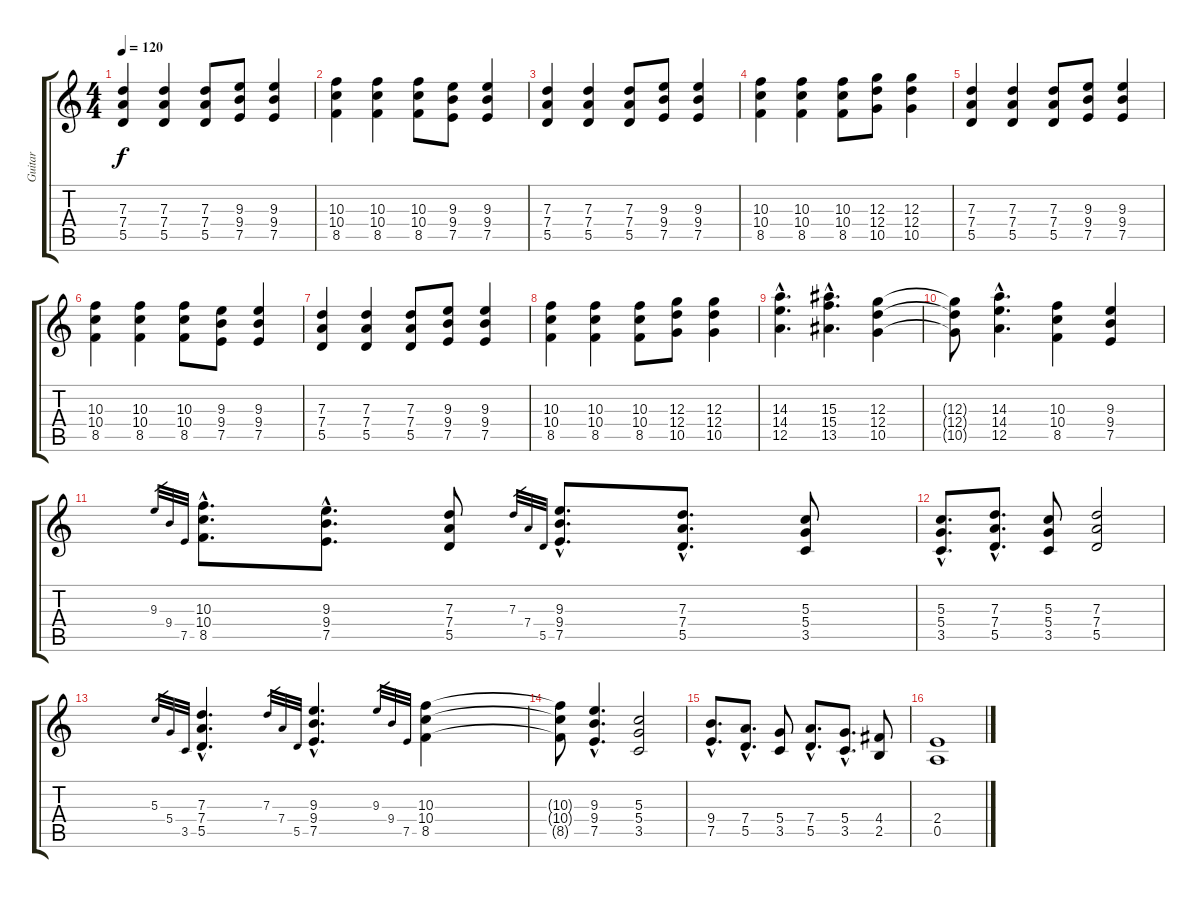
\track ("Guitar" "Guitar") {instrument distortionguitar}
\staff {score tabs}
\tuning (E4 B3 G3 D3 A2 E2) {hide}
\ts (4 4)
\tempo 120
\clef g2
\ks c
(7.3 7.4 5.5).4{dy f} (7.3 7.4 5.5).4 (7.3 7.4 5.5).8 (9.3 9.4 7.5).8 (9.3 9.4 7.5).4 |
(10.3 10.4 8.5).4 (10.3 10.4 8.5).4 (10.3 10.4 8.5).8 (9.3 9.4 7.5).8 (9.3 9.4 7.5).4 |
(7.3 7.4 5.5).4 (7.3 7.4 5.5).4 (7.3 7.4 5.5).8 (9.3 9.4 7.5).8 (9.3 9.4 7.5).4 |
(10.3 10.4 8.5).4 (10.3 10.4 8.5).4 (10.3 10.4 8.5).8 (12.3 12.4 10.5).8 (12.3 12.4 10.5).4 |
(7.3 7.4 5.5).4 (7.3 7.4 5.5).4 (7.3 7.4 5.5).8 (9.3 9.4 7.5).8 (9.3 9.4 7.5).4 |
(10.3 10.4 8.5).4 (10.3 10.4 8.5).4 (10.3 10.4 8.5).8 (9.3 9.4 7.5).8 (9.3 9.4 7.5).4 |
(7.3 7.4 5.5).4 (7.3 7.4 5.5).4 (7.3 7.4 5.5).8 (9.3 9.4 7.5).8 (9.3 9.4 7.5).4 |
(10.3 10.4 8.5).4 (10.3 10.4 8.5).4 (10.3 10.4 8.5).8 (12.3 12.4 10.5).8 (12.3 12.4 10.5).4 |
(14.3{hac} 14.4{hac} 12.5{hac}).4{d} (15.3{hac} 15.4{hac} 13.5{hac}).4{d} (12.3 12.4 10.5).4 |
(12.3{t} 12.4{t} 10.5{t}).8 (14.3{hac} 14.4{hac} 12.5{hac}).4{d} (10.3 10.4 8.5).4 (9.3 9.4 7.5).4 |
9.3.32{gr} 9.4.32{gr} 7.5.32{gr} (10.3{hac} 10.4{hac} 8.5{hac}).8{d} (9.3{hac} 9.4{hac} 7.5{hac}).8{d} (7.3 7.4 5.5).8 7.3.32{gr} 7.4.32{gr} 5.5.32{gr} (9.3{hac} 9.4{hac} 7.5{hac}).8{d} (7.3{hac} 7.4{hac} 5.5{hac}).8{d} (5.3 5.4 3.5).8 |
(5.3{hac} 5.4{hac} 3.5{hac}).8{d} (7.3{hac} 7.4{hac} 5.5{hac}).8{d} (5.3 5.4 3.5).8 (7.3 7.4 5.5).2 |
5.3.32{gr} 5.4.32{gr} 3.5.32{gr} (7.3{hac} 7.4{hac} 5.5{hac}).4{d} 7.3.32{gr} 7.4.32{gr} 5.5.32{gr} (9.3{hac} 9.4{hac} 7.5{hac}).4{d} 9.3.32{gr} 9.4.32{gr} 7.5.32{gr} (10.3 10.4 8.5).4 |
(10.3{t} 10.4{t} 8.5{t}).8 (9.3{hac} 9.4{hac} 7.5{hac}).4{d} (5.3 5.4 3.5).2 |
(9.4{hac} 7.5{hac}).8{d} (7.4{hac} 5.5{hac}).8{d} (5.4 3.5).8 (7.4{hac} 5.5{hac}).8{d} (5.4{hac} 3.5{hac}).8{d} (4.4 2.5).8 |
(2.4 0.5).1
